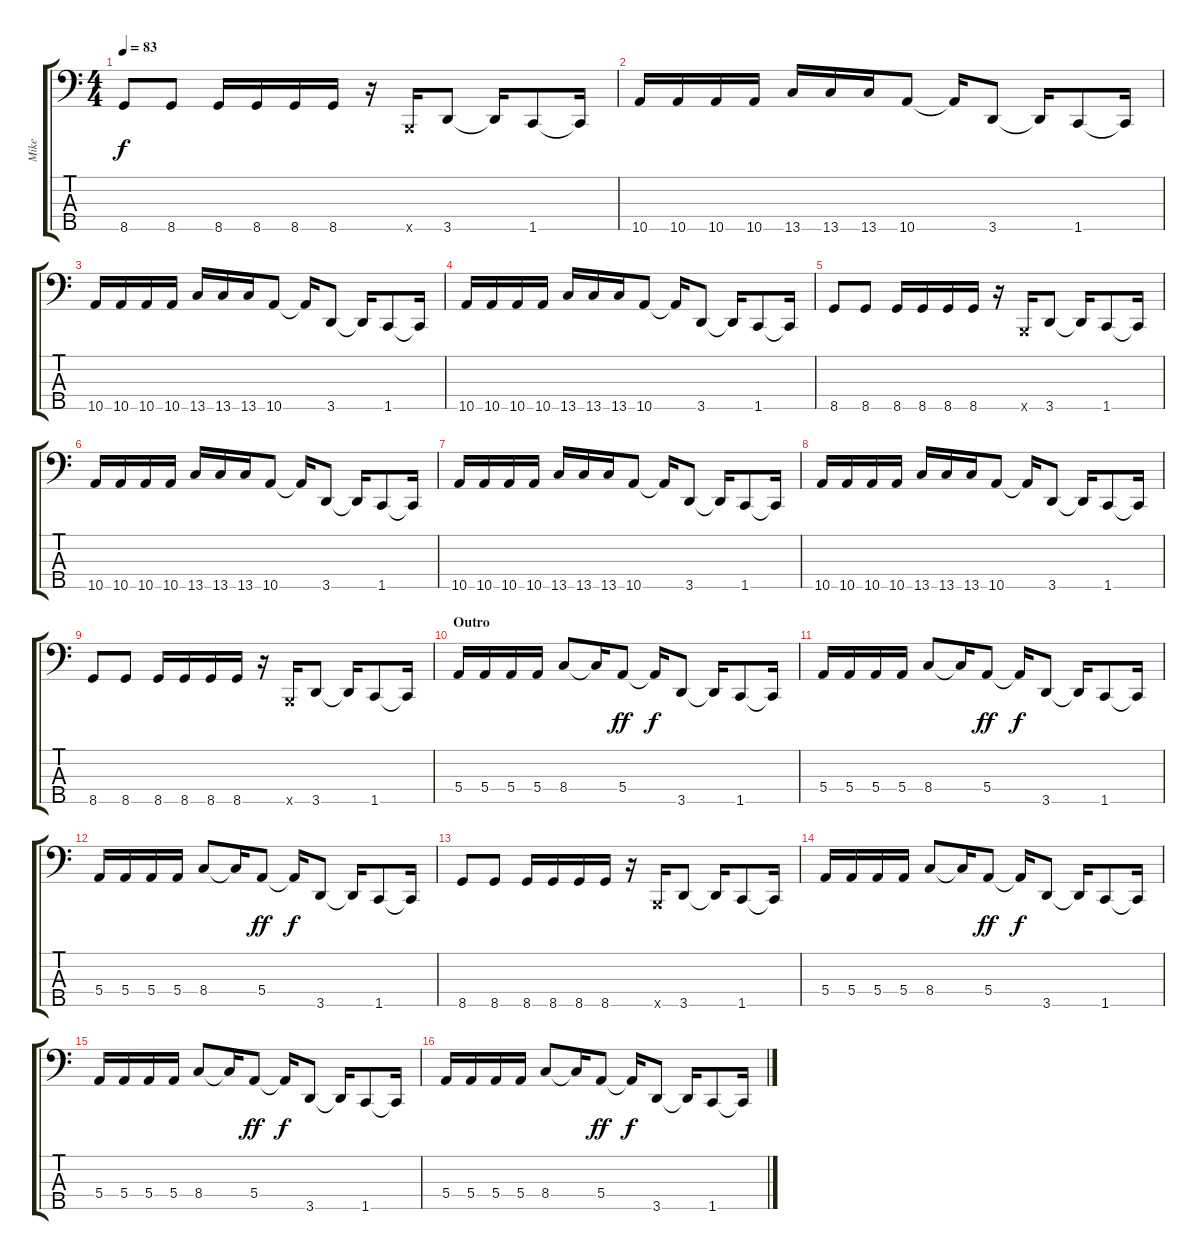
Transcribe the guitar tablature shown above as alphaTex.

\track ("Mike" "Mike") {instrument electricbassfinger}
\staff {score tabs}
\tuning (G2 D2 A1 E1 B0) {hide}
\ts (4 4)
\tempo 83
\clef f4
\ks c
8.5.8{dy f} 8.5.8 8.5.16 8.5.16 8.5.16 8.5.16 r.16 0.5{x}.16 3.5.8 3.5{t}.16 1.5.8 1.5{t}.16 |
10.5.16 10.5.16 10.5.16 10.5.16 13.5.16 13.5.16 13.5.16 10.5.8 10.5{t}.16 3.5.8 3.5{t}.16 1.5.8 1.5{t}.16 |
10.5.16 10.5.16 10.5.16 10.5.16 13.5.16 13.5.16 13.5.16 10.5.8 10.5{t}.16 3.5.8 3.5{t}.16 1.5.8 1.5{t}.16 |
10.5.16 10.5.16 10.5.16 10.5.16 13.5.16 13.5.16 13.5.16 10.5.8 10.5{t}.16 3.5.8 3.5{t}.16 1.5.8 1.5{t}.16 |
8.5.8 8.5.8 8.5.16 8.5.16 8.5.16 8.5.16 r.16 0.5{x}.16 3.5.8 3.5{t}.16 1.5.8 1.5{t}.16 |
10.5.16 10.5.16 10.5.16 10.5.16 13.5.16 13.5.16 13.5.16 10.5.8 10.5{t}.16 3.5.8 3.5{t}.16 1.5.8 1.5{t}.16 |
10.5.16 10.5.16 10.5.16 10.5.16 13.5.16 13.5.16 13.5.16 10.5.8 10.5{t}.16 3.5.8 3.5{t}.16 1.5.8 1.5{t}.16 |
10.5.16 10.5.16 10.5.16 10.5.16 13.5.16 13.5.16 13.5.16 10.5.8 10.5{t}.16 3.5.8 3.5{t}.16 1.5.8 1.5{t}.16 |
8.5.8 8.5.8 8.5.16 8.5.16 8.5.16 8.5.16 r.16 0.5{x}.16 3.5.8 3.5{t}.16 1.5.8 1.5{t}.16 |
\section ("" "Outro")
5.4.16 5.4.16 5.4.16 5.4.16 8.4.8 8.4{t}.16 5.4.8{dy ff} 5.4{t}.16{dy f} 3.5.8 3.5{t}.16 1.5.8 1.5{t}.16 |
5.4.16 5.4.16 5.4.16 5.4.16 8.4.8 8.4{t}.16 5.4.8{dy ff} 5.4{t}.16{dy f} 3.5.8 3.5{t}.16 1.5.8 1.5{t}.16 |
5.4.16 5.4.16 5.4.16 5.4.16 8.4.8 8.4{t}.16 5.4.8{dy ff} 5.4{t}.16{dy f} 3.5.8 3.5{t}.16 1.5.8 1.5{t}.16 |
8.5.8 8.5.8 8.5.16 8.5.16 8.5.16 8.5.16 r.16 0.5{x}.16 3.5.8 3.5{t}.16 1.5.8 1.5{t}.16 |
5.4.16 5.4.16 5.4.16 5.4.16 8.4.8 8.4{t}.16 5.4.8{dy ff} 5.4{t}.16{dy f} 3.5.8 3.5{t}.16 1.5.8 1.5{t}.16 |
5.4.16 5.4.16 5.4.16 5.4.16 8.4.8 8.4{t}.16 5.4.8{dy ff} 5.4{t}.16{dy f} 3.5.8 3.5{t}.16 1.5.8 1.5{t}.16 |
5.4.16 5.4.16 5.4.16 5.4.16 8.4.8 8.4{t}.16 5.4.8{dy ff} 5.4{t}.16{dy f} 3.5.8 3.5{t}.16 1.5.8 1.5{t}.16
